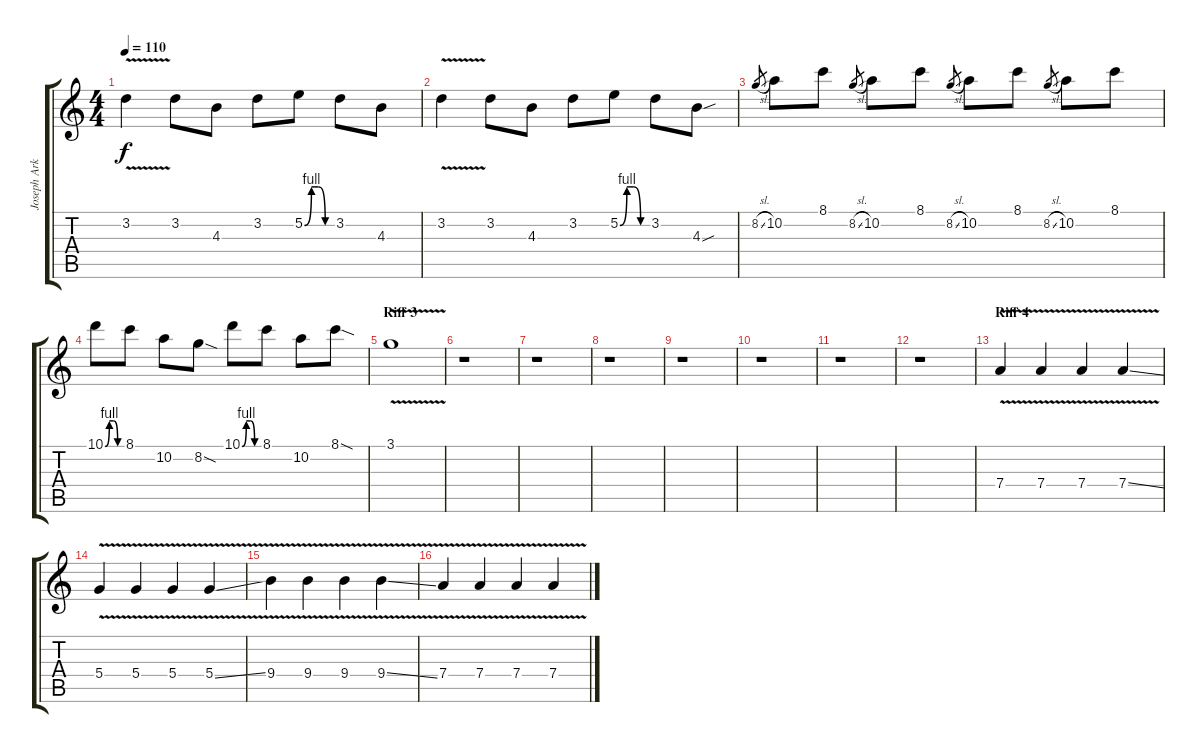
\track ("Joseph Arkansas" "Joseph Ark") {instrument acousticguitarsteel}
\staff {score tabs}
\tuning (E4 B3 G3 D3 A2 E2) {hide}
\ts (4 4)
\tempo 110
\clef g2
\ks c
3.2{v}.4{dy f} 3.2.8 4.3.8 3.2.8 5.2{be (custom 0 0 15 4 30 4 45 0 60 0)}.8 3.2.8 4.3.8 |
3.2{v}.4 3.2.8 4.3.8 3.2.8 5.2{be (custom 0 0 15 4 30 4 45 0 60 0)}.8 3.2.8 4.3{sou}.8 |
8.2{sl}.8{gr} 10.2.8 8.1.8 8.2{sl}.8{gr} 10.2.8 8.1.8 8.2{sl}.8{gr} 10.2.8 8.1.8 8.2{sl}.8{gr} 10.2.8 8.1.8 |
10.1{be (custom 0 0 15 4 30 4 45 0 60 0)}.8 8.1.8 10.2.8 8.2{sod}.8 10.1{be (custom 0 0 15 4 30 4 45 0 60 0)}.8 8.1.8 10.2.8 8.1{sod}.8 |
\section ("" "Riff 3")
3.1{v}.1 |
r.1 |
r.1 |
r.1 |
r.1 |
r.1 |
r.1 |
r.1 |
\section ("" "Riff 4")
7.4{v}.4 7.4{v}.4 7.4{v}.4 7.4{v ss}.4 |
5.4{v}.4 5.4{v}.4 5.4{v}.4 5.4{v ss}.4 |
9.4{v}.4 9.4{v}.4 9.4{v}.4 9.4{v ss}.4 |
7.4{v}.4 7.4{v}.4 7.4{v}.4 7.4{v}.4
